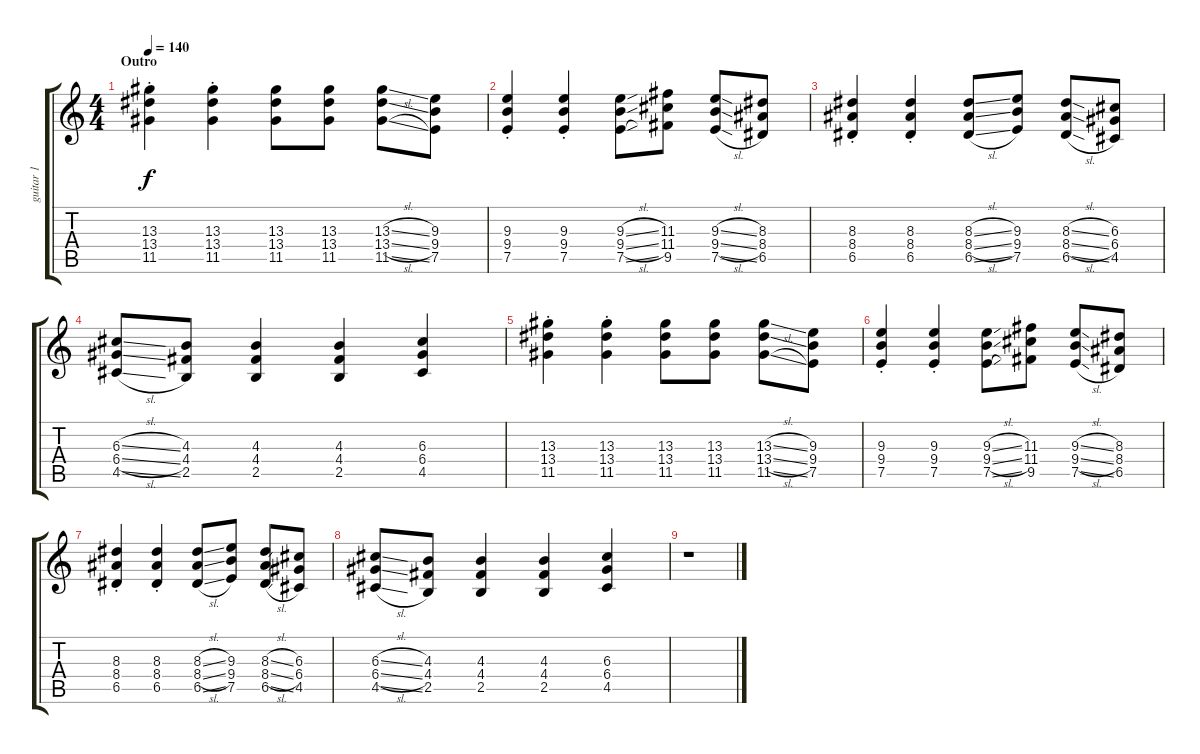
\track ("guitar 1" "guitar 1") {instrument distortionguitar}
\staff {score tabs}
\tuning (E4 B3 G3 D3 A2 E2) {hide}
\ts (4 4)
\section ("" "Outro")
\tempo 140
\clef g2
\ks c
(13.3{st} 13.4{st} 11.5{st}).4{dy f} (13.3{st} 13.4{st} 11.5{st}).4 (13.3 13.4 11.5).8 (13.3 13.4 11.5).8 (13.3{sl} 13.4{sl} 11.5{sl}).8 (9.3 9.4 7.5).8 |
(9.3{st} 9.4{st} 7.5{st}).4 (9.3{st} 9.4{st} 7.5{st}).4 (9.3{sl} 9.4{sl} 7.5{sl}).8 (11.3 11.4 9.5).8 (9.3{sl} 9.4{sl} 7.5{sl}).8 (8.3 8.4 6.5).8 |
(8.3{st} 8.4{st} 6.5{st}).4 (8.3{st} 8.4{st} 6.5{st}).4 (8.3{sl} 8.4{sl} 6.5{sl}).8 (9.3 9.4 7.5).8 (8.3{sl} 8.4{sl} 6.5{sl}).8 (6.3 6.4 4.5).8 |
(6.3{sl} 6.4{sl} 4.5{sl}).8 (4.3 4.4 2.5).8 (4.3 4.4 2.5).4 (4.3 4.4 2.5).4 (6.3 6.4 4.5).4 |
(13.3{st} 13.4{st} 11.5{st}).4 (13.3{st} 13.4{st} 11.5{st}).4 (13.3 13.4 11.5).8 (13.3 13.4 11.5).8 (13.3{sl} 13.4{sl} 11.5{sl}).8 (9.3 9.4 7.5).8 |
(9.3{st} 9.4{st} 7.5{st}).4 (9.3{st} 9.4{st} 7.5{st}).4 (9.3{sl} 9.4{sl} 7.5{sl}).8 (11.3 11.4 9.5).8 (9.3{sl} 9.4{sl} 7.5{sl}).8 (8.3 8.4 6.5).8 |
(8.3{st} 8.4{st} 6.5{st}).4 (8.3{st} 8.4{st} 6.5{st}).4 (8.3{sl} 8.4{sl} 6.5{sl}).8 (9.3 9.4 7.5).8 (8.3{sl} 8.4{sl} 6.5{sl}).8 (6.3 6.4 4.5).8 |
(6.3{sl} 6.4{sl} 4.5{sl}).8 (4.3 4.4 2.5).8 (4.3 4.4 2.5).4 (4.3 4.4 2.5).4 (6.3 6.4 4.5).4 |
r.1
